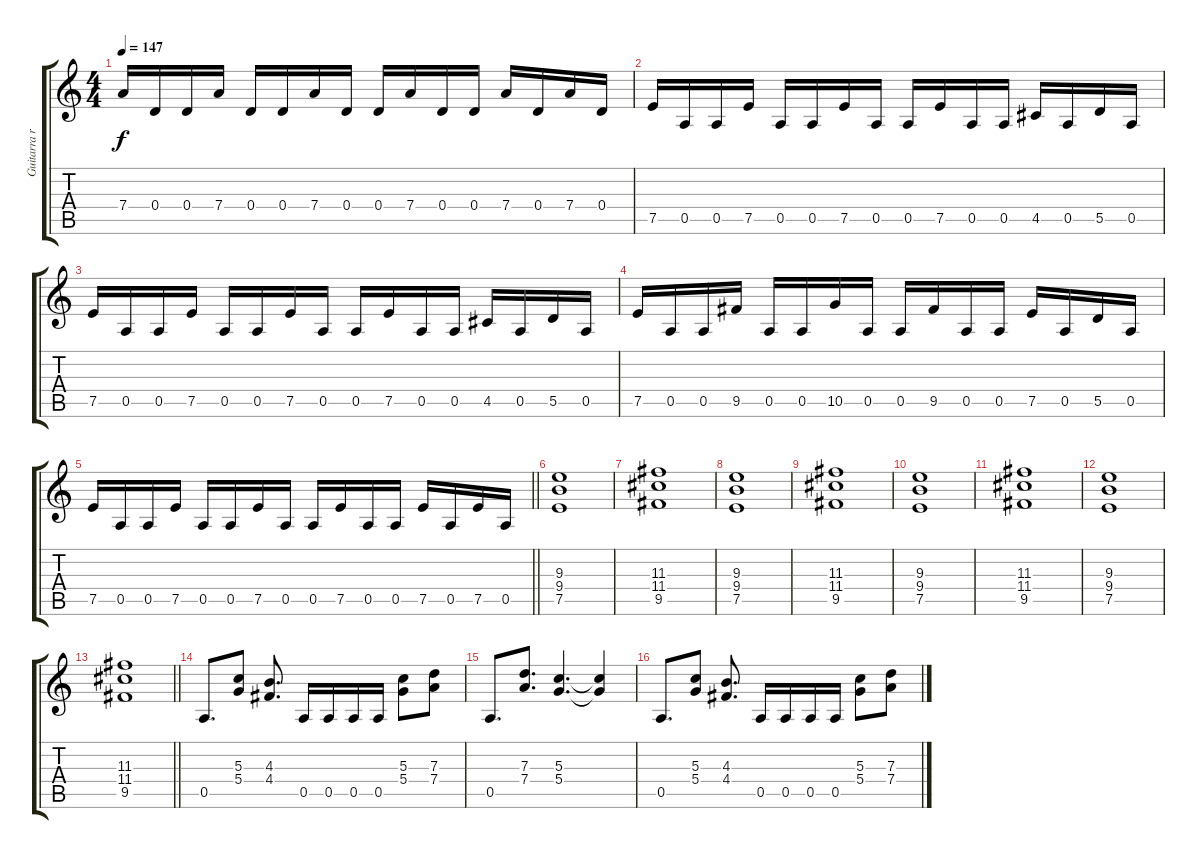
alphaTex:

\track ("Guitarra rítmica" "Guitarra r") {instrument distortionguitar}
\staff {score tabs}
\tuning (E4 B3 G3 D3 A2 E2) {hide}
\ts (4 4)
\tempo 147
\clef g2
\ks c
7.4.16{dy f} 0.4.16 0.4.16 7.4.16 0.4.16 0.4.16 7.4.16 0.4.16 0.4.16 7.4.16 0.4.16 0.4.16 7.4.16 0.4.16 7.4.16 0.4.16 |
7.5.16 0.5.16 0.5.16 7.5.16 0.5.16 0.5.16 7.5.16 0.5.16 0.5.16 7.5.16 0.5.16 0.5.16 4.5.16 0.5.16 5.5.16 0.5.16 |
7.5.16 0.5.16 0.5.16 7.5.16 0.5.16 0.5.16 7.5.16 0.5.16 0.5.16 7.5.16 0.5.16 0.5.16 4.5.16 0.5.16 5.5.16 0.5.16 |
7.5.16 0.5.16 0.5.16 9.5.16 0.5.16 0.5.16 10.5.16 0.5.16 0.5.16 9.5.16 0.5.16 0.5.16 7.5.16 0.5.16 5.5.16 0.5.16 |
\barLineRight lightlight
7.5.16 0.5.16 0.5.16 7.5.16 0.5.16 0.5.16 7.5.16 0.5.16 0.5.16 7.5.16 0.5.16 0.5.16 7.5.16 0.5.16 7.5.16 0.5.16 |
\section ("" "")
(9.3 9.4 7.5).1 |
(11.3 11.4 9.5).1 |
(9.3 9.4 7.5).1 |
(11.3 11.4 9.5).1 |
(9.3 9.4 7.5).1 |
(11.3 11.4 9.5).1 |
(9.3 9.4 7.5).1 |
\barLineRight lightlight
(11.3 11.4 9.5).1 |
0.5.8{d} (5.3 5.4).8 (4.3 4.4).8{d} 0.5.16 0.5.16 0.5.16 0.5.16 (5.3 5.4).8 (7.3 7.4).8 |
0.5.8{d} (7.3 7.4).8{d} (5.3 5.4).4{d} (5.3{t} 5.4{t}).4 |
0.5.8{d} (5.3 5.4).8 (4.3 4.4).8{d} 0.5.16 0.5.16 0.5.16 0.5.16 (5.3 5.4).8 (7.3 7.4).8
